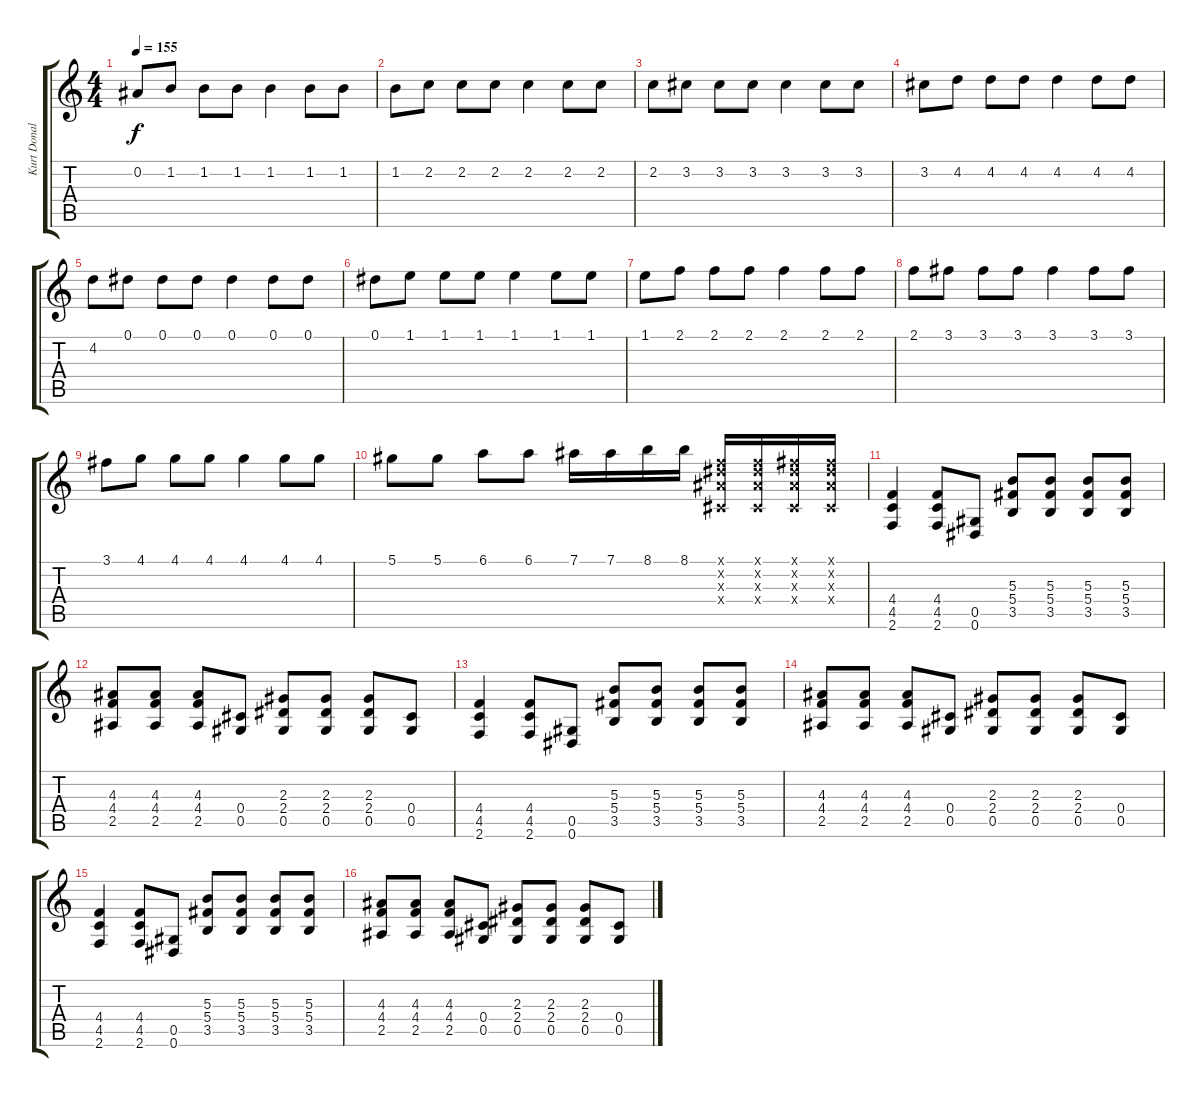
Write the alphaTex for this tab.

\track ("Kurt Donald Cobain " "Kurt Donal") {instrument electricguitarclean}
\staff {score tabs}
\tuning (Eb4 Bb3 Gb3 Db3 Ab2 Eb2) {hide}
\ts (4 4)
\tempo 155
\clef g2
\ks c
0.2.8{dy f} 1.2.8 1.2.8 1.2.8 1.2.4 1.2.8 1.2.8 |
1.2.8 2.2.8 2.2.8 2.2.8 2.2.4 2.2.8 2.2.8 |
2.2.8 3.2.8 3.2.8 3.2.8 3.2.4 3.2.8 3.2.8 |
3.2.8 4.2.8 4.2.8 4.2.8 4.2.4 4.2.8 4.2.8 |
4.2.8 0.1.8 0.1.8 0.1.8 0.1.4 0.1.8 0.1.8 |
0.1.8 1.1.8 1.1.8 1.1.8 1.1.4 1.1.8 1.1.8 |
1.1.8 2.1.8 2.1.8 2.1.8 2.1.4 2.1.8 2.1.8 |
2.1.8 3.1.8 3.1.8 3.1.8 3.1.4 3.1.8 3.1.8 |
3.1.8 4.1.8 4.1.8 4.1.8 4.1.4 4.1.8 4.1.8 |
5.1.8 5.1.8 6.1.8 6.1.8 7.1.16 7.1.16 8.1.16 8.1.16 (0.1{x} 0.2{x} 11.3{x} 0.4{x}).16 (0.1{x} 0.2{x} 11.3{x} 0.4{x}).16 (0.1{x} 0.2{x} 12.3{x} 0.4{x}).16 (0.1{x} 0.2{x} 12.3{x} 0.4{x}).16 |
(4.4 4.5 2.6).4 (4.4 4.5 2.6).8 (0.5 0.6).8 (5.3 5.4 3.5).8 (5.3 5.4 3.5).8 (5.3 5.4 3.5).8 (5.3 5.4 3.5).8 |
(4.3 4.4 2.5).8 (4.3 4.4 2.5).8 (4.3 4.4 2.5).8 (0.4 0.5).8 (2.3 2.4 0.5).8 (2.3 2.4 0.5).8 (2.3 2.4 0.5).8 (0.4 0.5).8 |
(4.4 4.5 2.6).4 (4.4 4.5 2.6).8 (0.5 0.6).8 (5.3 5.4 3.5).8 (5.3 5.4 3.5).8 (5.3 5.4 3.5).8 (5.3 5.4 3.5).8 |
(4.3 4.4 2.5).8 (4.3 4.4 2.5).8 (4.3 4.4 2.5).8 (0.4 0.5).8 (2.3 2.4 0.5).8 (2.3 2.4 0.5).8 (2.3 2.4 0.5).8 (0.4 0.5).8 |
(4.4 4.5 2.6).4 (4.4 4.5 2.6).8 (0.5 0.6).8 (5.3 5.4 3.5).8 (5.3 5.4 3.5).8 (5.3 5.4 3.5).8 (5.3 5.4 3.5).8 |
(4.3 4.4 2.5).8 (4.3 4.4 2.5).8 (4.3 4.4 2.5).8 (0.4 0.5).8 (2.3 2.4 0.5).8 (2.3 2.4 0.5).8 (2.3 2.4 0.5).8 (0.4 0.5).8
